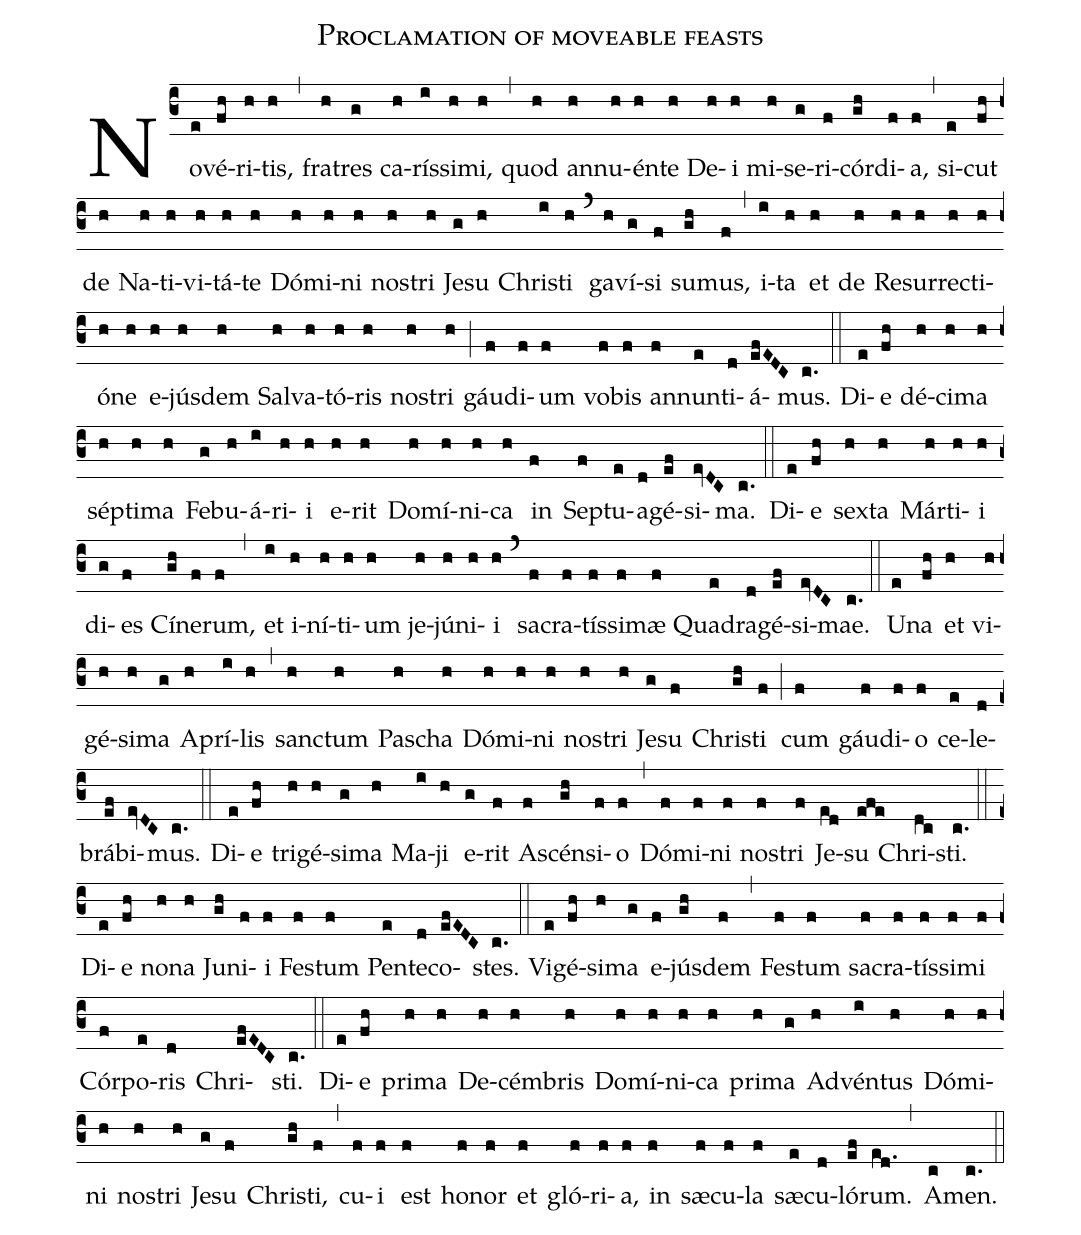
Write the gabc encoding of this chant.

name: Proclamation of moveable feasts;
%%
(c3)No(e)vé(fh)ri(h)tis,(h) (,) fra(h)tres(g) ca(h)rí(i)ssi(h)mi,(h) (,)
quod(h) an(h)nu(h)én(h)te(h) De(h)i(h) mi(h)se(g)ri(f)cór(gh)di(f)a,(f) (,)
si(e)cut(fh) de(h) Na(h)ti(h)vi(h)tá(h)te(h)
Dó(h)mi(h)ni(h) nos(h)tri(h) Je(g)su(h) Chri(i)sti(h) (`) ga(h)ví(g)si(f) su(gh)mus,(f) (,)
i(i)ta(h) et(h) de(h) Re(h)sur(h)rec(h)ti(h)ó(h)ne(h)
e(h)jús(h)dem(h) Sal(h)va(h)tó(h)ris(h) nos(h)tri(h) (;) gáu(f)di(f)um(f) vo(f)bis(f)
an(f)nun(e)ti(d)á(efEDC)mus.(c.) (::)
Di(e)e(fh) dé(h)ci(h)ma(h) sép(h)ti(h)ma(h) Feb(g)u(h)á(i)ri(h)i(h)
e(h)rit(h)
Do(h)mí(h)ni(h)ca(h) in(f) Se(f)ptu(e)a(d)gé(ef)si(evDC)ma.(c.) (::)
Di(e)e(fh) sex(h)ta(h) Már(h)ti(h)i(h)
di(g)es(f) Cí(gh)ne(f)rum,(f) (,)
et(i) i(h)ní(h)ti(h)um(h) je(h)jú(h)ni(h)i(h) (`) sa(f)cra(f)tís(f)si(f)mæ(f)
Quad(e)ra(d)gé(ef)si(evDC)mae.(c.)  (::)
U(e)na(fh) et(h) vi(h)gé(h)si(h)ma(g) A(h)prí(i)lis(h) (,) san(h)ctum(h) Pas(h)cha(h)
Dó(h)mi(h)ni(h) nos(h)tri(h) Je(g)su(f) Chri(gh)sti(f) (;) cum(f) gáu(f)di(f)o(f)
ce(e)le(d)brá(ef)bi(evDC)mus.(c.) (::)
Di(e)e(fh) tri(h)gé(h)si(g)ma(h) Ma(i)ji(h) e(g)rit(f)
As(f)cén(gh)si(f)o(f) (,) Dó(f)mi(f)ni(f) nos(f)tri(f) Je(ed)su(efe) Chri(dc)sti.(c.) (::)
Di(e)e(fh) no(h)na(h) Ju(gh)ni(f)i(f) Fes(f)tum(f) Pen(e)te(d)co(efEDC)stes.(c.) (::)
Vi(e)gé(fh)si(h)ma(g) e(f)jús(gh)dem(f)  (,)
Fes(f)tum(f) sa(f)cra(f)tís(f)si(f)mi(f) Cór(f)po(e)ris(d) Chri(efEDC)sti.(c.) (::)
Di(e)e(fh) pri(h)ma(h)
De(h)cém(h)bris(h) Do(h)mí(h)ni(h)ca(h)
pri(h)ma(g) Ad(h)vén(i)tus(h) Dó(h)mi(h)ni(h) nos(h)tri(h)
Je(g)su(f) Chri(gh)sti,(f) (,) cu(f)i(f) est(f) ho(f)nor(f)
et(f) gló(f)ri(f)a,(f) in(f) sæ(f)cu(f)la(f)
sæ(e)cu(d)ló(ef)rum.(ed.) (,) A(c)men.(c.) (::)
